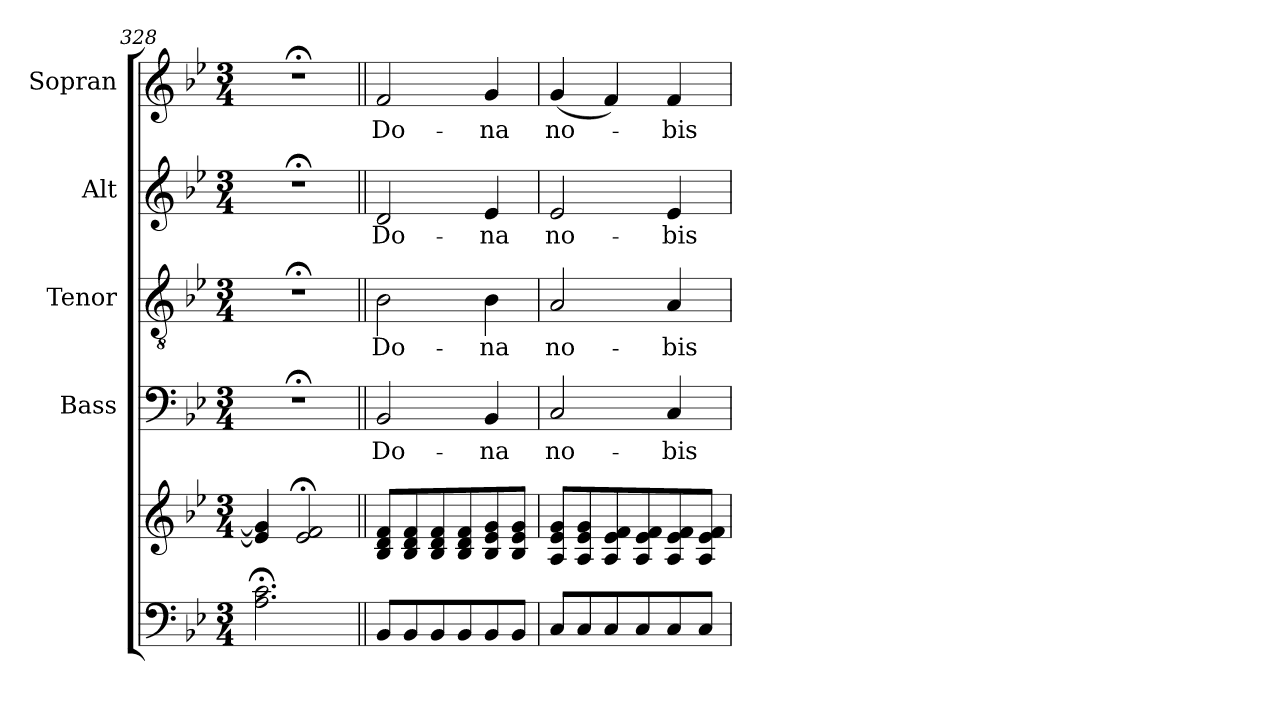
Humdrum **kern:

**kern	**kern	**kern	**text	**kern	**text	**kern	**text	**kern	**text
*part5	*part5	*part4	*part4	*part3	*part3	*part2	*part2	*part1	*part1
*staff6	*staff5	*staff4	*staff4	*staff3	*staff3	*staff2	*staff2	*staff1	*staff1
*	*	*I"Bass	*	*I"Tenor	*	*I"Alt	*	*I"Sopran	*
*	*	*I'B.	*	*I'T.	*	*I'A.	*	*I'S.	*
*clefF4	*clefG2	*clefF4	*	*clefGv2	*	*clefG2	*	*clefG2	*
*k[b-e-]	*k[b-e-]	*k[b-e-]	*	*k[b-e-]	*	*k[b-e-]	*	*k[b-e-]	*
*B-:	*B-:	*B-:	*	*B-:	*	*B-:	*	*B-:	*
*M3/4	*M3/4	*M3/4	*	*M3/4	*	*M3/4	*	*M3/4	*
=328	=328	=328	=328	=328	=328	=328	=328	=328	=328
!	!	!LO:N:vis=1	!	!LO:N:vis=1	!	!LO:N:vis=1	!	!LO:N:vis=1	!
2.A\;< 2.c\;<	4e-/] 4g-/]	2.r;<	.	2.r;<	.	2.r;<	.	2.r;<	.
.	2e-/;< 2f/;<	.	.	.	.	.	.	.	.
=329||	=329||	=329||	=329||	=329||	=329||	=329||	=329||	=329||	=329||
!	!	!	!LO:LY:b	!	!LO:LY:b	!	!LO:LY:b	!	!LO:LY:b
8BB-/L	8B-/ 8d/ 8f/L	2BB-/	Do-	2B-\	Do-	2d/	Do-	2f/	Do-
8BB-/	8B-/ 8d/ 8f/	.	.	.	.	.	.	.	.
8BB-/	8B-/ 8d/ 8f/	.	.	.	.	.	.	.	.
8BB-/	8B-/ 8d/ 8f/	.	.	.	.	.	.	.	.
!	!	!	!LO:LY:b	!	!LO:LY:b	!	!LO:LY:b	!	!LO:LY:b
8BB-/	8B-/ 8e-/ 8g/	4BB-/	-na	4B-\	-na	4e-/	-na	4g/	-na
8BB-/J	8B-/ 8e-/ 8g/J	.	.	.	.	.	.	.	.
=330	=330	=330	=330	=330	=330	=330	=330	=330	=330
!	!	!	!LO:LY:b	!	!LO:LY:b	!	!LO:LY:b	!	!LO:LY:b
8C/L	8A/ 8e-/ 8g/L	2C/	no-	2A/	no-	2e-/	no-	(<4g/	no-
8C/	8A/ 8e-/ 8g/	.	.	.	.	.	.	.	.
8C/	8A/ 8e-/ 8f/	.	.	.	.	.	.	4f/)	.
8C/	8A/ 8e-/ 8f/	.	.	.	.	.	.	.	.
!	!	!	!LO:LY:b	!	!LO:LY:b	!	!LO:LY:b	!	!LO:LY:b
8C/	8A/ 8e-/ 8f/	4C/	-bis	4A/	-bis	4e-/	-bis	4f/	-bis
8C/J	8A/ 8e-/ 8f/J	.	.	.	.	.	.	.	.
=	=	=	=	=	=	=	=	=	=
*-	*-	*-	*-	*-	*-	*-	*-	*-	*-
